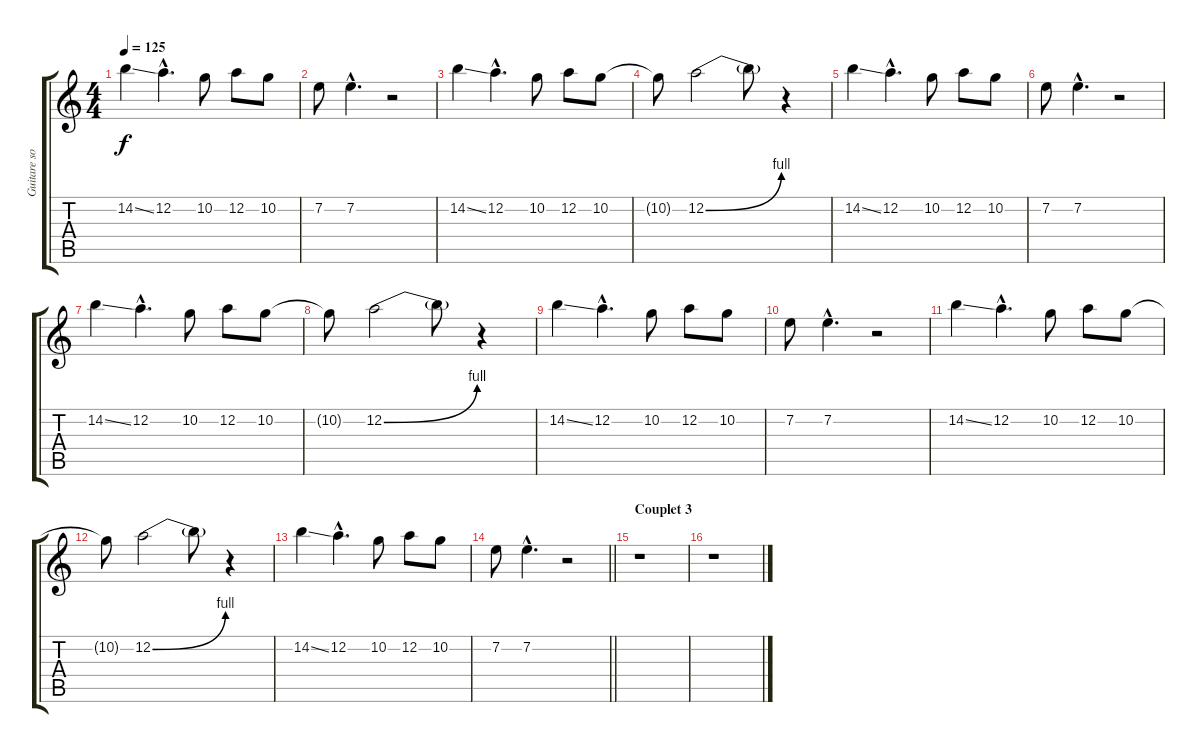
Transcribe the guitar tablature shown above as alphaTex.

\track ("Guitare solo" "Guitare so") {instrument distortionguitar}
\staff {score tabs}
\tuning (D4 A3 Gb3 D3 A2 D2) {hide}
\ts (4 4)
\tempo 125
\clef g2
\ks c
14.2{ss}.4{dy f} 12.2{hac}.4{d} 10.2.8 12.2.8 10.2.8 |
7.2.8 7.2{hac}.4{d} r.2 |
14.2{ss}.4 12.2{hac}.4{d} 10.2.8 12.2.8 10.2.8 |
10.2{t}.8 12.2{be (bend 0 0 60 4)}.2 12.2{t}.8 r.4 |
14.2{ss}.4 12.2{hac}.4{d} 10.2.8 12.2.8 10.2.8 |
7.2.8 7.2{hac}.4{d} r.2 |
14.2{ss}.4 12.2{hac}.4{d} 10.2.8 12.2.8 10.2.8 |
10.2{t}.8 12.2{be (bend 0 0 60 4)}.2 12.2{t}.8 r.4 |
14.2{ss}.4 12.2{hac}.4{d} 10.2.8 12.2.8 10.2.8 |
7.2.8 7.2{hac}.4{d} r.2 |
14.2{ss}.4 12.2{hac}.4{d} 10.2.8 12.2.8 10.2.8 |
10.2{t}.8 12.2{be (bend 0 0 60 4)}.2 12.2{t}.8 r.4 |
14.2{ss}.4 12.2{hac}.4{d} 10.2.8 12.2.8 10.2.8 |
\barLineRight lightlight
7.2.8 7.2{hac}.4{d} r.2 |
\section ("" "Couplet 3")
r.1 |
r.1
